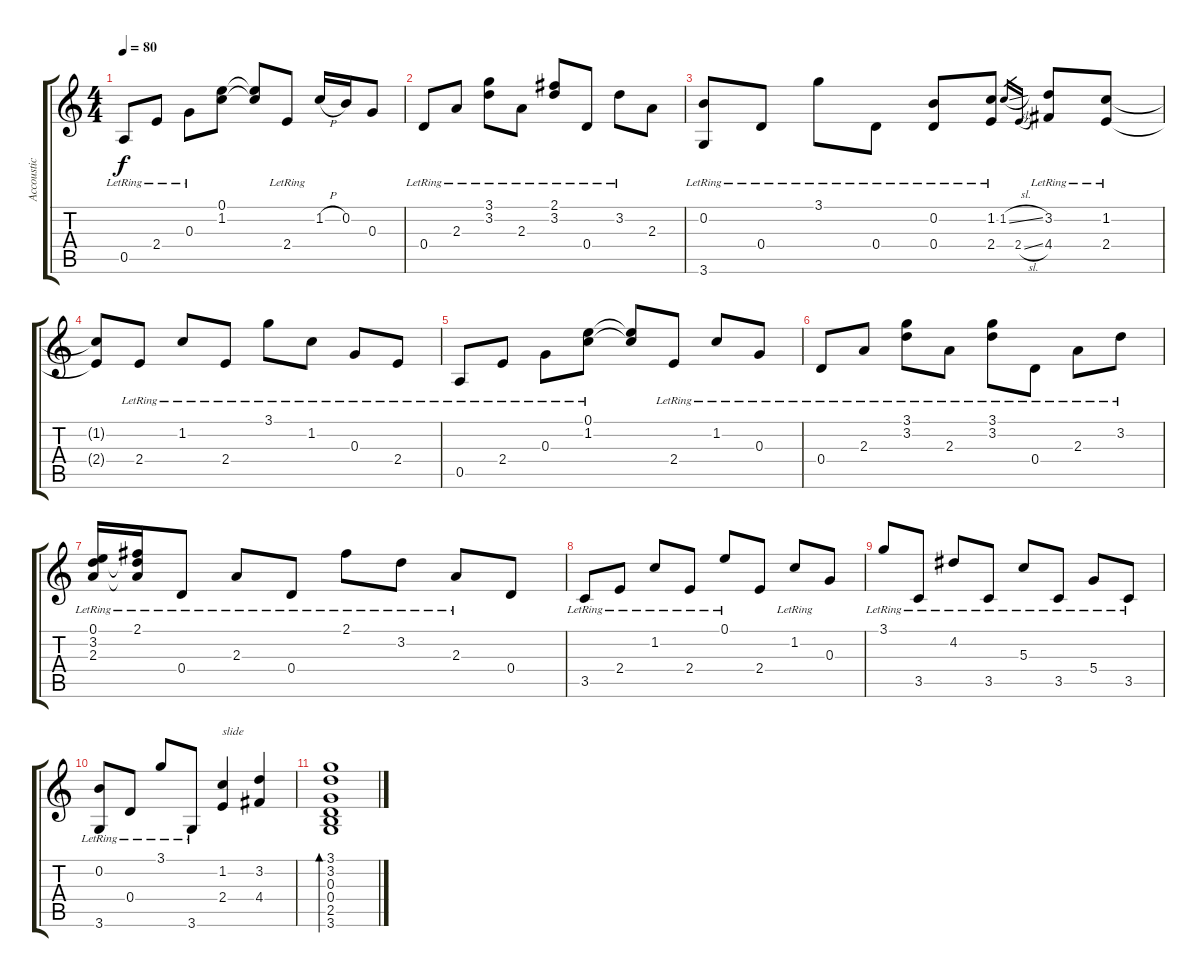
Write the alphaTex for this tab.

\track ("Accoustic Guitar 1" "Accoustic ") {instrument acousticguitarsteel}
\staff {score tabs}
\tuning (E4 B3 G3 D3 A2 E2) {hide}
\ts (4 4)
\tempo 80
\clef g2
\ks c
0.5{lr}.8{dy f} 2.4{lr}.8 0.3{lr}.8 (0.1 1.2).8 (0.1{t} 1.2{t}).8 2.4{lr}.8 1.2{h}.16 0.2.16 0.3.8 |
0.4{lr}.8 2.3{lr}.8 (3.1{lr} 3.2{lr}).8 2.3{lr}.8 (2.1{lr} 3.2{lr}).8 0.4{lr}.8 3.2{lr}.8 2.3.8 |
(0.2{lr} 3.6{lr}).8 0.4{lr}.8 3.1{lr}.8 0.4{lr}.8 (0.2{lr} 0.4{lr}).8 (1.2{lr} 2.4{lr}).8 1.2{sl}.16{gr} 2.4{sl}.16{gr} (3.2{lr} 4.4{lr}).8 (1.2{lr} 2.4{lr}).8 |
(1.2{t} 2.4{t}).8 2.4{lr}.8 1.2{lr}.8 2.4{lr}.8 3.1{lr}.8 1.2{lr}.8 0.3{lr}.8 2.4{lr}.8 |
0.5{lr}.8 2.4{lr}.8 0.3{lr}.8 (0.1{lr} 1.2{lr}).8 (0.1{t} 1.2{t}).8 2.4{lr}.8 1.2{lr}.8 0.3{lr}.8 |
0.4{lr}.8 2.3{lr}.8 (3.1{lr} 3.2{lr}).8 2.3{lr}.8 (3.1{lr} 3.2{lr}).8 0.4{lr}.8 2.3{lr}.8 3.2{lr}.8 |
(0.1{lr} 3.2{lr} 2.3{lr}).16 (2.1{lr} 3.2{t} 2.3{t}).16 0.4{lr}.8 2.3{lr}.8 0.4{lr}.8 2.1{lr}.8 3.2{lr}.8 2.3{lr}.8 0.4.8 |
3.5{lr}.8 2.4{lr}.8 1.2{lr}.8 2.4{lr}.8 0.1{lr}.8 2.4.8 1.2{lr}.8 0.3.8 |
3.1{lr}.8 3.5{lr}.8 4.2{lr}.8 3.5{lr}.8 5.3{lr}.8 3.5{lr}.8 5.4{lr}.8 3.5{lr}.8 |
(0.2{lr} 3.6{lr}).8 0.4{lr}.8 3.1{lr}.8 3.6{lr}.8 (1.2 2.4).4{txt "slide "} (3.2 4.4).4 |
(3.1 3.2 0.3 0.4 2.5 3.6).1{bd 240}
